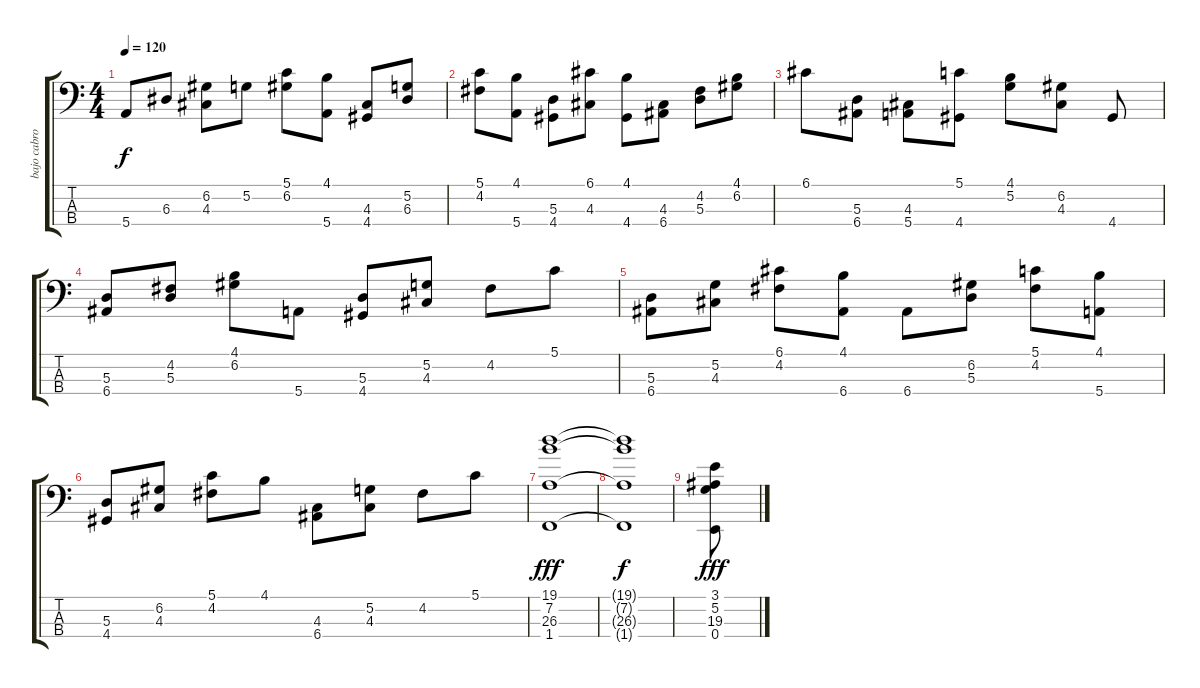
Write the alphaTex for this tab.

\track ("bajo cabron" "bajo cabro") {instrument electricbassfinger}
\staff {score tabs}
\tuning (G2 D2 A1 E1) {hide}
\ts (4 4)
\tempo 120
\clef f4
\ks c
5.4.8{dy f} 6.3.8 (6.2 4.3).8 5.2.8 (5.1 6.2).8 (4.1 5.4).8 (4.3 4.4).8 (5.2 6.3).8 |
(5.1 4.2).8 (4.1 5.4).8 (5.3 4.4).8 (6.1 4.3).8 (4.1 4.4).8 (4.3 6.4).8 (4.2 5.3).8 (4.1 6.2).8 |
6.1.8 (5.3 6.4).8 (4.3 5.4).8 (5.1 4.4).8 (4.1 5.2).8 (6.2 4.3).8 4.4.8 |
(5.3 6.4).8 (4.2 5.3).8 (4.1 6.2).8 5.4.8 (5.3 4.4).8 (5.2 4.3).8 4.2.8 5.1.8 |
(5.3 6.4).8 (5.2 4.3).8 (6.1 4.2).8 (4.1 6.4).8 6.4.8 (6.2 5.3).8 (5.1 4.2).8 (4.1 5.4).8 |
(5.3 4.4).8 (6.2 4.3).8 (5.1 4.2).8 4.1.8 (4.3 6.4).8 (5.2 4.3).8 4.2.8 5.1.8 |
(19.1 7.2 26.3 1.4).1{dy fff} |
(19.1{t} 7.2{t} 26.3{t} 1.4{t}).1{dy f} |
(3.1 5.2 19.3 0.4).8{dy fff}
